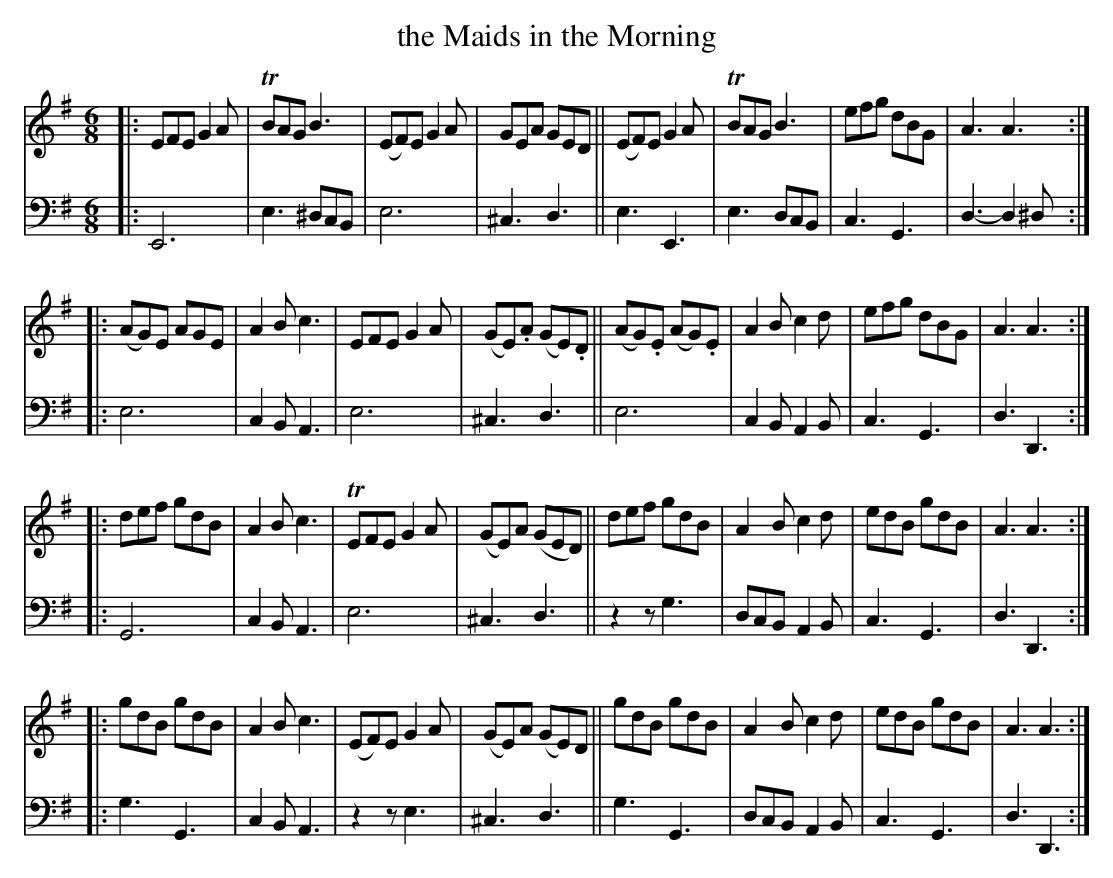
X:1
T: the Maids in the Morning
M: 6/8
L: 1/8
K: Em
V: 1 staves=2
|:\
EFE G2A | TBAG B3 | (EF)E G2A | GEA GED ||\
(EF)E G2A | TBAG B3 | efg dBG | A3 A3 :|
|:\
(AG)E AGE | A2B c3 | EFE G2A | (GE).A (GE).D ||\
(AG).E (AG).E | A2B c2d | efg dBG | A3 A3 :|
|:\
def gdB | A2B c3 | TEFE G2A | (GE)A (GED) ||\
def gdB | A2B c2d | edB gdB | A3 A3 :|
|:\
gdB gdB | A2B c3 | (EF)E G2A | (GE)A (GE)D ||\
gdB gdB | A2B c2d | edB gdB | A3 A3 :|
V: 2 clef=bass middle=d
|: E6 | e3 ^dcB | e6 | ^c3 d3 || e3 E3 | e3 dcB | c3 G3 | d3- d2^d :|
|: e6 | c2B A3 | e6 | ^c3 d3 || e6 | c2B A2B | c3 G3 | d3 D3 :|
|: G6 | c2B A3 | e6 | ^c3 d3 || z2z g3 | dcB A2B | c3 G3 | d3 D3 :|
|: g3 G3 | c2B A3 | z2z e3 | ^c3 d3 || g3 G3 | dcB A2B | c3 G3 | d3 D3 :|
